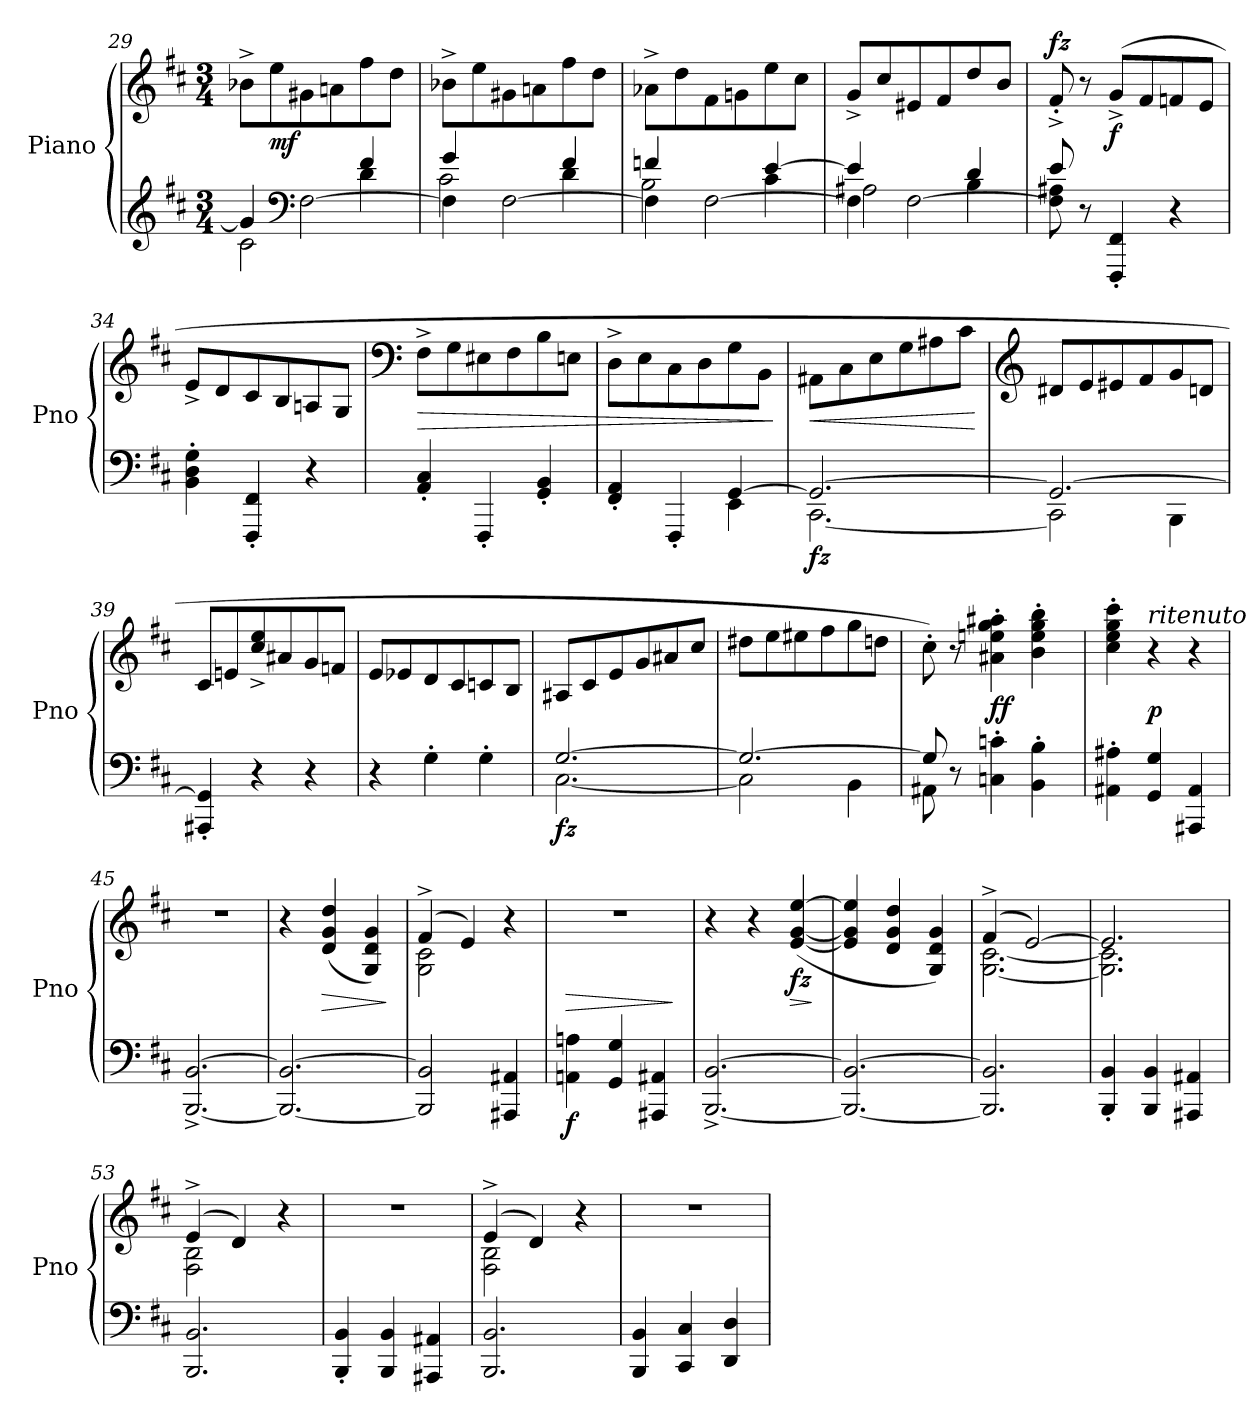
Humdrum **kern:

**kern	**kern	**dynam
*part1	*part1	*part1
*staff2	*staff1	*staff1/2
*I"Piano	*	*
*I'Pno	*	*
*clefG2	*clefG2	*
*k[f#c#]	*k[f#c#]	*
*M3/4	*M3/4	*
=29	=29	=29
*^	*	*
*	*^	*	*
4g/]	2c#\	2ryy	8b-X^\L	.
!	!	!	!	!LO:DY:b
.	.	.	8ee\	mf
*clefF4	*	*	*	*
[2F#\	.	.	8g#X\	.
.	.	.	8an\	.
.	4d\	4f#/	8ff#\	.
.	.	.	8dd\J	.
=30	=30	=30	=30	=30
4F#\]	2c#\	4g/	8b-X^\L	.
.	.	.	8ee\	.
[2F#\	.	4rAyy	8g#X\	.
.	.	.	8an\	.
.	4d\	4f#/	8ff#\	.
.	.	.	8dd\J	.
=31	=31	=31	=31	=31
4F#\]	2B\	4fn/	8a-X^\L	.
.	.	.	8dd\	.
[2F#\	.	4rAyy	8f#\	.
.	.	.	8gn\	.
.	4c#\	[4e/	8ee\	.
.	.	.	8cc#\J	.
=32	=32	=32	=32	=32
4F#\]	2A#X\	4e/]	8g^/L	.
.	.	.	8cc#/	.
[2F#\	.	4rAyy	8e#X/	.
.	.	.	8f#/	.
.	4B\	4d/	8dd/	.
.	.	.	8b/J	.
*	*v	*v	*	*
!!LO:LB:g=z
=33	=33	=33	=33
!	!	!	!LO:DY:a
8F#\] 8A#X\	8e/	8f#'^/	fz
8r	2ryy	8r	.
!	!	!	!LO:DY:b
4FFF#/' 4FF#/'	.	(8g^/L	f
.	.	8f#/	.
4r	.	8fn/	.
.	8ryy	8e/J	.
*v	*v	*	*
=34	=34	=34
4BB\' 4D\' 4G\'	8e^/L	.
.	8d/	.
4FFF#/' 4FF#/'	8c#/	.
.	8B/	.
4r	8An/	.
.	8G/J	.
=35	=35	=35
*	*clefF4	*
!	!	!LO:HP:b
4AA/' 4C#/'	8F#^\L	>
.	8G\	.
4FFF#'/	8E#X\	.
.	8F#\	.
4GG/' 4BB/'	8B\	.
.	8En\J	.
=36	=36	=36
*^	*	*
4FF#/' 4AA/'	2ryy	8D^\L	.
.	.	8E\	.
4FFF#'/	.	8C#\	.
.	.	8D\	.
[4GG/	4EE\	8G\	.
.	.	8BB\J	.
*v	*v	*	*
.	.	]
=37	=37	=37
*^	*	*
!	!	!	!LO:HP:b
!	!	!	!LO:DY:n=1:b=2
2.GG/_	[2.CC#\	8AA#X\L	< fz
.	.	8C#\	.
.	.	8E\	.
.	.	8G\	.
.	.	8A#X\	.
.	.	8c#\J	.
*v	*v	*	*
.	.	[
!!LO:LB:g=z
=38	=38	=38
*	*clefG2	*
*^	*	*
!	!	!	!LO:DY:a=2
2.GG/_	2CC#\]	8d#X/L	other-dynamics
.	.	8e/	.
.	.	8e#X/	.
.	.	8f#/	.
.	4BBB\	8g/	.
.	.	8dn/J	.
*v	*v	*	*
!!LO:LB:g=z
=39	=39	=39
4AAA#X/' 4GG/]'	8c#/L	.
.	8en/	.
4r	8cc#/^ 8ee/^	.
.	8a#X/	.
4r	8g/	.
.	8fn/J	.
=40	=40	=40
4r	8e/L	.
.	8e-X/	.
4G'\	8d/	.
.	8c#/	.
4G'\	8cn/	.
.	8B/J	.
=41	=41	=41
*^	*	*
!	!	!	!LO:DY:b=2
[2.G/	[2.C#\	8A#X/L	fz
.	.	8c#/	.
.	.	8e/	.
.	.	8g/	.
.	.	8a#X/	.
.	.	8cc#/J	.
=42	=42	=42	=42
2.G/_	2C#\]	8dd#X\L	.
.	.	8ee\	.
.	.	8ee#X\	.
.	.	8ff#\	.
.	4BB\	8gg\	.
.	.	8ddn\J	.
=43	=43	=43	=43
8G/]	8AA#X\	8cc#'\)	.
8r	2ryy	8r	.
!	!	!	!LO:DY:b
4Cn\' 4cn\'	.	4a#X\' 4een\' 4gg\' 4aa#X\'	ff
4BB\' 4B\'	.	4b\' 4ee\' 4gg\' 4bb\'	.
.	8ryy	.	.
*v	*v	*	*
=44	=44	=44
4AA#X\' 4A#X\'	4cc#\' 4ee\' 4gg\' 4ccc#\'	.
!	!LO:TX:a:i:t=ritenuto	!
!	!	!LO:DY:a=2
4GG/ 4G/	4r	p
4AAA#X/ 4AA#/	4r	.
=45	=45	=45
[2.BBB/^ [2.BB/^	2.r	.
!!LO:LB:g=z
=46	=46	=46
2.BBB/_ 2.BB/_	4r	.
!	!	!LO:HP:b
.	(4d/ 4g/ 4dd/	>
.	4G/ 4d/ 4g/)	.
.	.	]
=47	=47	=47
*	*^	*
2BBB/] 2BB/]	(4f#^/	2G\ 2c#\	.
.	4e/)	.	.
4AAA#X/ 4AA#X/	4r	4ryy	.
=48	=48	=48	=48
!	!	!	!LO:HP:b
!	!	!	!LO:DY:n=1:b=2
*	*v	*v	*
4AAn\ 4An\	2.r	> f
4GG/ 4G/	.	.
4AAA#X/ 4AA#X/	.	.
.	.	]
=49	=49	=49
[2.BBB/^ [2.BB/^	4r	.
.	4r	.
!	!	!LO:HP:b
!	!	!LO:DY:n=1:b
.	(>[4e/ [4g/ [4ee/	> fz
.	.	]
=50	=50	=50
2.BBB/_ 2.BB/_	4e/] 4g/] 4ee/]	.
.	4d/ 4g/ 4dd/	.
.	4G/ 4d/ 4g/)	.
=51	=51	=51
*	*^	*
2.BBB/] 2.BB/]	(4f#^/	[2.G\ [2.c#\	.
.	[2e/)	.	.
=52	=52	=52	=52
4BBB/' 4BB/'	2.e/]	2.G\] 2.c#\]	.
4BBB/ 4BB/	.	.	.
4AAA#X/ 4AA#X/	.	.	.
=53	=53	=53	=53
!	!	!	!LO:DY:a=2
2.BBB/ 2.BB/	(4e^/	2F#\ 2B\	other-dynamics
.	4d/)	.	.
.	4r	4ryy	.
*	*v	*v	*
=54	=54	=54
4BBB/' 4BB/'	2.r	.
4BBB/ 4BB/	.	.
4AAA#X/ 4AA#X/	.	.
=55	=55	=55
*	*^	*
2.BBB/ 2.BB/	(4e^/	2F#\ 2B\	.
.	4d/)	.	.
.	4r	4ryy	.
*	*v	*v	*
=56	=56	=56
4BBB/ 4BB/	2.r	.
4CC#/ 4C#/	.	.
4DD/ 4D/	.	.
=	=	=
*-	*-	*-
